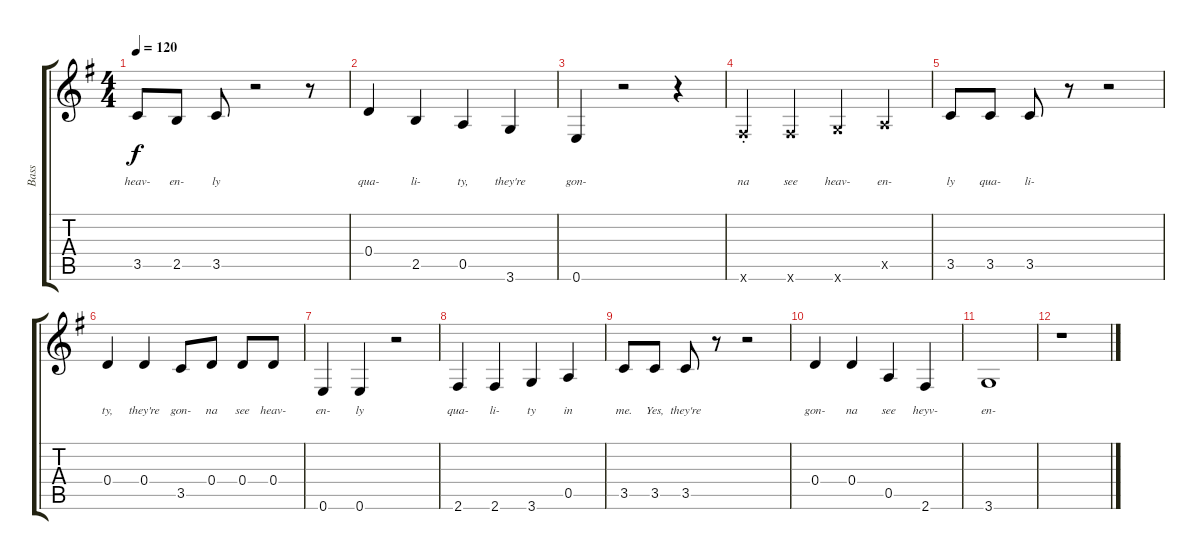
\track ("Bass" "Bass") {instrument electricbassfinger}
\staff {score tabs}
\tuning (E4 B3 G3 D3 A2 E2) {hide}
\ts (4 4)
\tempo 120
\clef g2
\ks g
3.5.8{lyrics (0 "") lyrics (1 "") lyrics (2 "heav-") lyrics (3 "") lyrics (4 "") dy f} 2.5.8{lyrics (0 "") lyrics (1 "") lyrics (2 "en-") lyrics (3 "") lyrics (4 "")} 3.5.8{lyrics (0 "") lyrics (1 "") lyrics (2 "ly") lyrics (3 "") lyrics (4 "")} r.2 r.8 |
0.4.4{lyrics (0 "") lyrics (1 "") lyrics (2 "qua-") lyrics (3 "") lyrics (4 "")} 2.5.4{lyrics (0 "") lyrics (1 "") lyrics (2 "li-") lyrics (3 "") lyrics (4 "")} 0.5.4{lyrics (0 "") lyrics (1 "") lyrics (2 "ty,") lyrics (3 "") lyrics (4 "")} 3.6.4{lyrics (0 "") lyrics (1 "") lyrics (2 "they're") lyrics (3 "") lyrics (4 "")} |
0.6.4{lyrics (0 "") lyrics (1 "") lyrics (2 "gon-") lyrics (3 "") lyrics (4 "")} r.2 r.4 |
2.6{st x}.4{lyrics (0 "") lyrics (1 "") lyrics (2 "na") lyrics (3 "") lyrics (4 "")} 2.6{x}.4{lyrics (0 "") lyrics (1 "") lyrics (2 "see") lyrics (3 "") lyrics (4 "")} 3.6{x}.4{lyrics (0 "") lyrics (1 "") lyrics (2 "heav-") lyrics (3 "") lyrics (4 "")} 0.5{x}.4{lyrics (0 "") lyrics (1 "") lyrics (2 "en-") lyrics (3 "") lyrics (4 "")} |
3.5.8{lyrics (0 "") lyrics (1 "") lyrics (2 "ly") lyrics (3 "") lyrics (4 "")} 3.5.8{lyrics (0 "") lyrics (1 "") lyrics (2 "qua-") lyrics (3 "") lyrics (4 "")} 3.5.8{lyrics (0 "") lyrics (1 "") lyrics (2 "li-") lyrics (3 "") lyrics (4 "")} r.8 r.2 |
0.4.4{lyrics (0 "") lyrics (1 "") lyrics (2 "ty,") lyrics (3 "") lyrics (4 "")} 0.4.4{lyrics (0 "") lyrics (1 "") lyrics (2 "they're") lyrics (3 "") lyrics (4 "")} 3.5.8{lyrics (0 "") lyrics (1 "") lyrics (2 "gon-") lyrics (3 "") lyrics (4 "")} 0.4.8{lyrics (0 "") lyrics (1 "") lyrics (2 "na") lyrics (3 "") lyrics (4 "")} 0.4.8{lyrics (0 "") lyrics (1 "") lyrics (2 "see") lyrics (3 "") lyrics (4 "")} 0.4.8{lyrics (0 "") lyrics (1 "") lyrics (2 "heav-") lyrics (3 "") lyrics (4 "")} |
0.6.4{lyrics (0 "") lyrics (1 "") lyrics (2 "en-") lyrics (3 "") lyrics (4 "")} 0.6.4{lyrics (0 "") lyrics (1 "") lyrics (2 "ly") lyrics (3 "") lyrics (4 "")} r.2 |
2.6.4{lyrics (0 "") lyrics (1 "") lyrics (2 "qua-") lyrics (3 "") lyrics (4 "")} 2.6.4{lyrics (0 "") lyrics (1 "") lyrics (2 "li-") lyrics (3 "") lyrics (4 "")} 3.6.4{lyrics (0 "") lyrics (1 "") lyrics (2 "ty") lyrics (3 "") lyrics (4 "")} 0.5.4{lyrics (0 "") lyrics (1 "") lyrics (2 "in") lyrics (3 "") lyrics (4 "")} |
3.5.8{lyrics (0 "") lyrics (1 "") lyrics (2 "me.") lyrics (3 "") lyrics (4 "")} 3.5.8{lyrics (0 "") lyrics (1 "") lyrics (2 "Yes,") lyrics (3 "") lyrics (4 "")} 3.5.8{lyrics (0 "") lyrics (1 "") lyrics (2 "they're") lyrics (3 "") lyrics (4 "")} r.8 r.2 |
0.4.4{lyrics (0 "") lyrics (1 "") lyrics (2 "gon-") lyrics (3 "") lyrics (4 "")} 0.4.4{lyrics (0 "") lyrics (1 "") lyrics (2 "na") lyrics (3 "") lyrics (4 "")} 0.5.4{lyrics (0 "") lyrics (1 "") lyrics (2 "see") lyrics (3 "") lyrics (4 "")} 2.6.4{lyrics (0 "") lyrics (1 "") lyrics (2 "heyv-") lyrics (3 "") lyrics (4 "")} |
3.6.1{lyrics (0 "") lyrics (1 "") lyrics (2 "en-") lyrics (3 "") lyrics (4 "")} |
r.1
